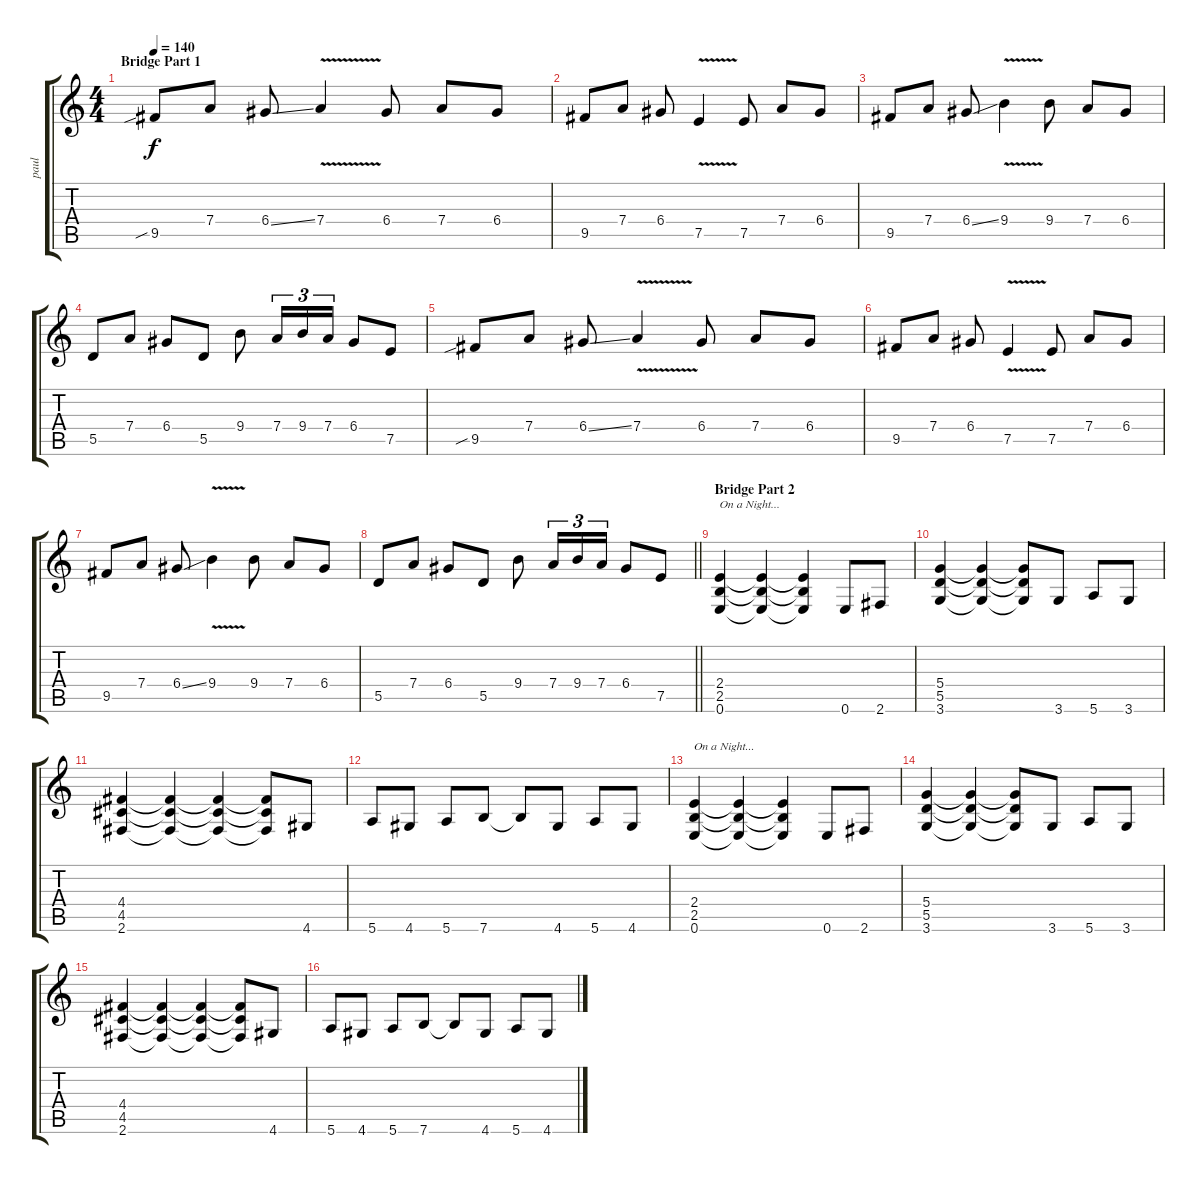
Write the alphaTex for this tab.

\track ("paul" "paul") {instrument distortionguitar}
\staff {score tabs}
\tuning (E4 B3 G3 D3 A2 E2) {hide}
\ts (4 4)
\section ("" "Bridge Part 1")
\tempo 140
\clef g2
\ks c
9.5{sib}.8{dy f} 7.4.8 6.4{ss}.8 7.4{v}.4 6.4.8 7.4.8 6.4.8 |
9.5.8 7.4.8 6.4.8 7.5{v}.4 7.5.8 7.4.8 6.4.8 |
9.5.8 7.4.8 6.4{ss}.8 9.4{v}.4 9.4.8 7.4.8 6.4.8 |
5.5.8 7.4.8 6.4.8 5.5.8 9.4.8 7.4.16{tu (3 2)} 9.4.16{tu (3 2)} 7.4.16{tu (3 2)} 6.4.8 7.5.8 |
9.5{sib}.8 7.4.8 6.4{ss}.8 7.4{v}.4 6.4.8 7.4.8 6.4.8 |
9.5.8 7.4.8 6.4.8 7.5{v}.4 7.5.8 7.4.8 6.4.8 |
9.5.8 7.4.8 6.4{ss}.8 9.4{v}.4 9.4.8 7.4.8 6.4.8 |
\barLineRight lightlight
5.5.8 7.4.8 6.4.8 5.5.8 9.4.8 7.4.16{tu (3 2)} 9.4.16{tu (3 2)} 7.4.16{tu (3 2)} 6.4.8 7.5.8 |
\section ("" "Bridge Part 2")
(2.4 2.5 0.6).4{txt "On a Night..."} (2.4{t} 2.5{t} 0.6{t}).4 (2.4{t} 2.5{t} 0.6{t}).4 0.6.8 2.6.8 |
(5.4 5.5 3.6).4 (5.4{t} 5.5{t} 3.6{t}).4 (5.4{t} 5.5{t} 3.6{t}).8 3.6.8 5.6.8 3.6.8 |
(4.4 4.5 2.6).4 (4.4{t} 4.5{t} 2.6{t}).4 (4.4{t} 4.5{t} 2.6{t}).4 (4.4{t} 4.5{t} 2.6{t}).8 4.6.8 |
5.6.8 4.6.8 5.6.8 7.6.8 7.6{t}.8 4.6.8 5.6.8 4.6.8 |
(2.4 2.5 0.6).4{txt "On a Night..."} (2.4{t} 2.5{t} 0.6{t}).4 (2.4{t} 2.5{t} 0.6{t}).4 0.6.8 2.6.8 |
(5.4 5.5 3.6).4 (5.4{t} 5.5{t} 3.6{t}).4 (5.4{t} 5.5{t} 3.6{t}).8 3.6.8 5.6.8 3.6.8 |
(4.4 4.5 2.6).4 (4.4{t} 4.5{t} 2.6{t}).4 (4.4{t} 4.5{t} 2.6{t}).4 (4.4{t} 4.5{t} 2.6{t}).8 4.6.8 |
5.6.8 4.6.8 5.6.8 7.6.8 7.6{t}.8 4.6.8 5.6.8 4.6.8
